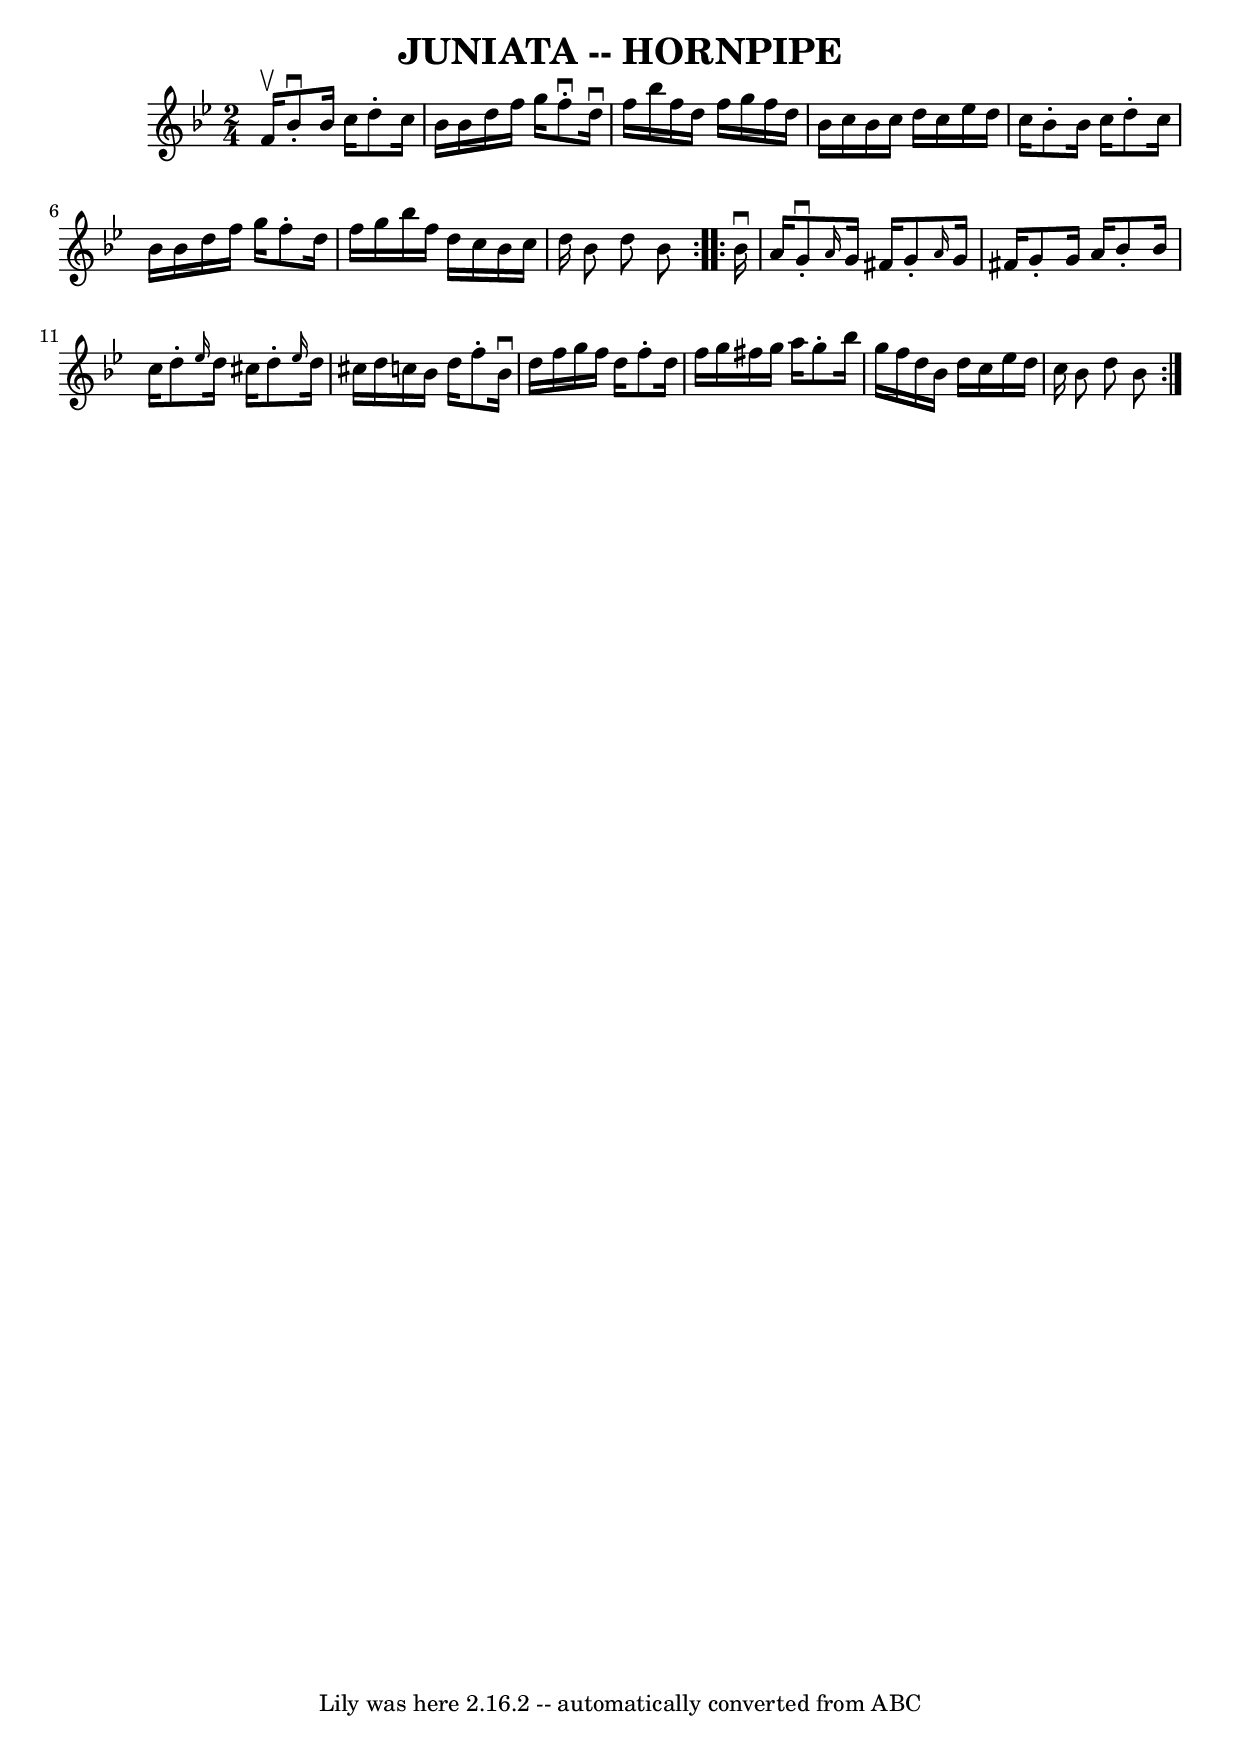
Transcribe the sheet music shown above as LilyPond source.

\version "2.7.40"
\include "Mammoth.ily"
\header {
	book = "Cole's 1000 Fiddle Tunes"
	crossRefNumber = "1"
	footnotes = ""
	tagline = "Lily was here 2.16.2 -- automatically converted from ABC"
	title = "JUNIATA -- HORNPIPE"
}
voicedefault =  {
\set Score.defaultBarType = "empty"

\repeat volta 2 {
\time 2/4 \key bes \major f'16^\upbow       |
 bes'8^\downbow-.   
bes'16 c''16 d''8 -. c''16 bes'16    |
 bes'16 d''16    
f''16 g''16 f''8^\downbow-. d''16^\downbow f''16    |
   
bes''16 f''16 d''16 f''16 g''16 f''16 d''16 bes'16    
|
 c''16 bes'16 c''16 d''16 c''16 ees''16 d''16    
c''16    |
     |
 bes'8 -. bes'16 c''16 d''8 -. c''16  
 bes'16    |
 bes'16 d''16 f''16 g''16 f''8 -. d''16    
f''16    |
 g''16 bes''16 f''16 d''16 c''16 bes'16    
c''16 d''16    |
 bes'8 d''8 bes'8    }     \repeat volta 2 {  
 bes'16^\downbow a'16        |
 g'8^\downbow-. \grace { a'16  }  
 g'16 fis'16 g'8 -. \grace { a'16  } g'16 fis'!16    |
   
g'8 -. g'16 a'16 bes'8 -. bes'16 c''16    |
 d''8 -. 
\grace { ees''16  } d''16 cis''16 d''8 -. \grace { ees''16  }   
d''16 cis''!16    |
 d''16 c''!16 bes'16 d''16 f''8 -.   
bes'16^\downbow d''16    |
     |
 f''16 g''16 f''16    
d''16 f''8 -. d''16 f''16    |
 g''16 fis''16 g''16    
a''16 g''8 -. bes''16 g''16    |
 f''16 d''16 bes'16    
d''16 c''16 ees''16 d''16 c''16    |
 bes'8 d''8    
bes'8    }   
}

\score{
    <<

	\context Staff="default"
	{
	    \voicedefault 
	}

    >>
	\layout {
	}
	\midi {}
}
